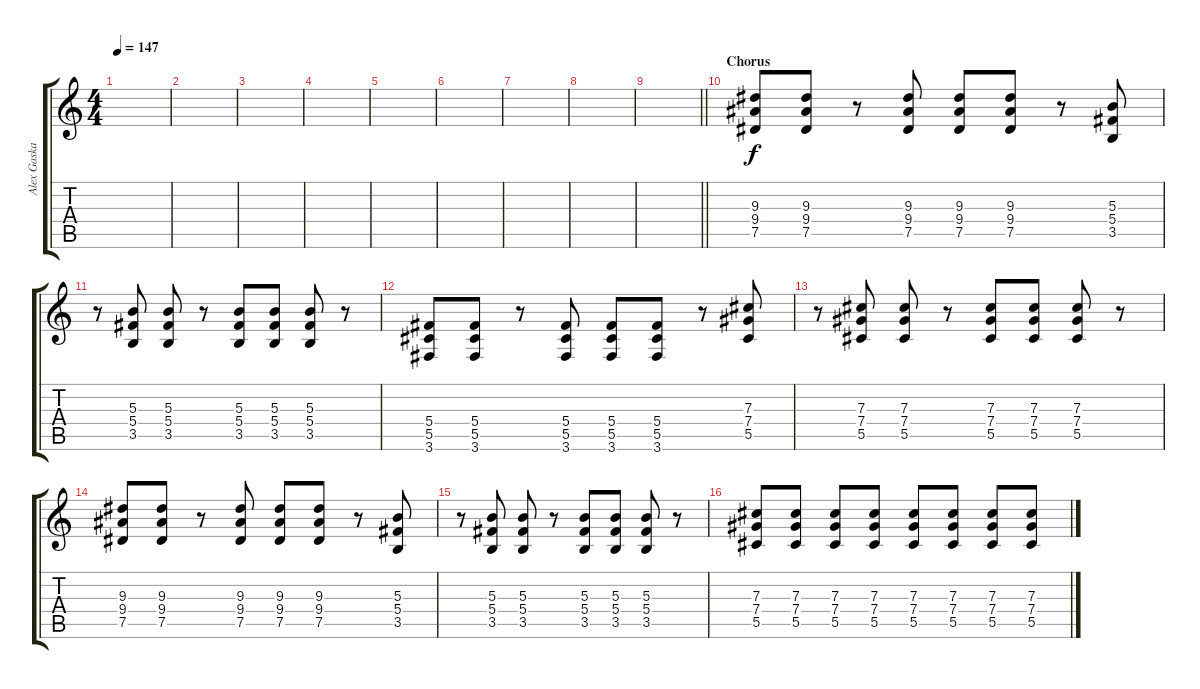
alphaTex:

\track ("Alex Gaskarth (Rythm Guitar)" "Alex Gaska") {instrument distortionguitar}
\staff {score tabs}
\tuning (Eb4 Bb3 Gb3 Db3 Ab2 Eb2) {hide}
\ts (4 4)
\tempo 147
\clef g2
\ks c
|
|
|
|
|
|
|
|
\barLineRight lightlight
|
\section ("" "Chorus")
(9.3 9.4 7.5).8 (9.3 9.4 7.5).8 r.8 (9.3 9.4 7.5).8 (9.3 9.4 7.5).8 (9.3 9.4 7.5).8 r.8 (5.3 5.4 3.5).8 |
r.8 (5.3 5.4 3.5).8 (5.3 5.4 3.5).8 r.8 (5.3 5.4 3.5).8 (5.3 5.4 3.5).8 (5.3 5.4 3.5).8 r.8 |
(5.4 5.5 3.6).8 (5.4 5.5 3.6).8 r.8 (5.4 5.5 3.6).8 (5.4 5.5 3.6).8 (5.4 5.5 3.6).8 r.8 (7.3 7.4 5.5).8 |
r.8 (7.3 7.4 5.5).8 (7.3 7.4 5.5).8 r.8 (7.3 7.4 5.5).8 (7.3 7.4 5.5).8 (7.3 7.4 5.5).8 r.8 |
(9.3 9.4 7.5).8 (9.3 9.4 7.5).8 r.8 (9.3 9.4 7.5).8 (9.3 9.4 7.5).8 (9.3 9.4 7.5).8 r.8 (5.3 5.4 3.5).8 |
r.8 (5.3 5.4 3.5).8 (5.3 5.4 3.5).8 r.8 (5.3 5.4 3.5).8 (5.3 5.4 3.5).8 (5.3 5.4 3.5).8 r.8 |
(7.3 7.4 5.5).8 (7.3 7.4 5.5).8 (7.3 7.4 5.5).8 (7.3 7.4 5.5).8 (7.3 7.4 5.5).8 (7.3 7.4 5.5).8 (7.3 7.4 5.5).8 (7.3 7.4 5.5).8
